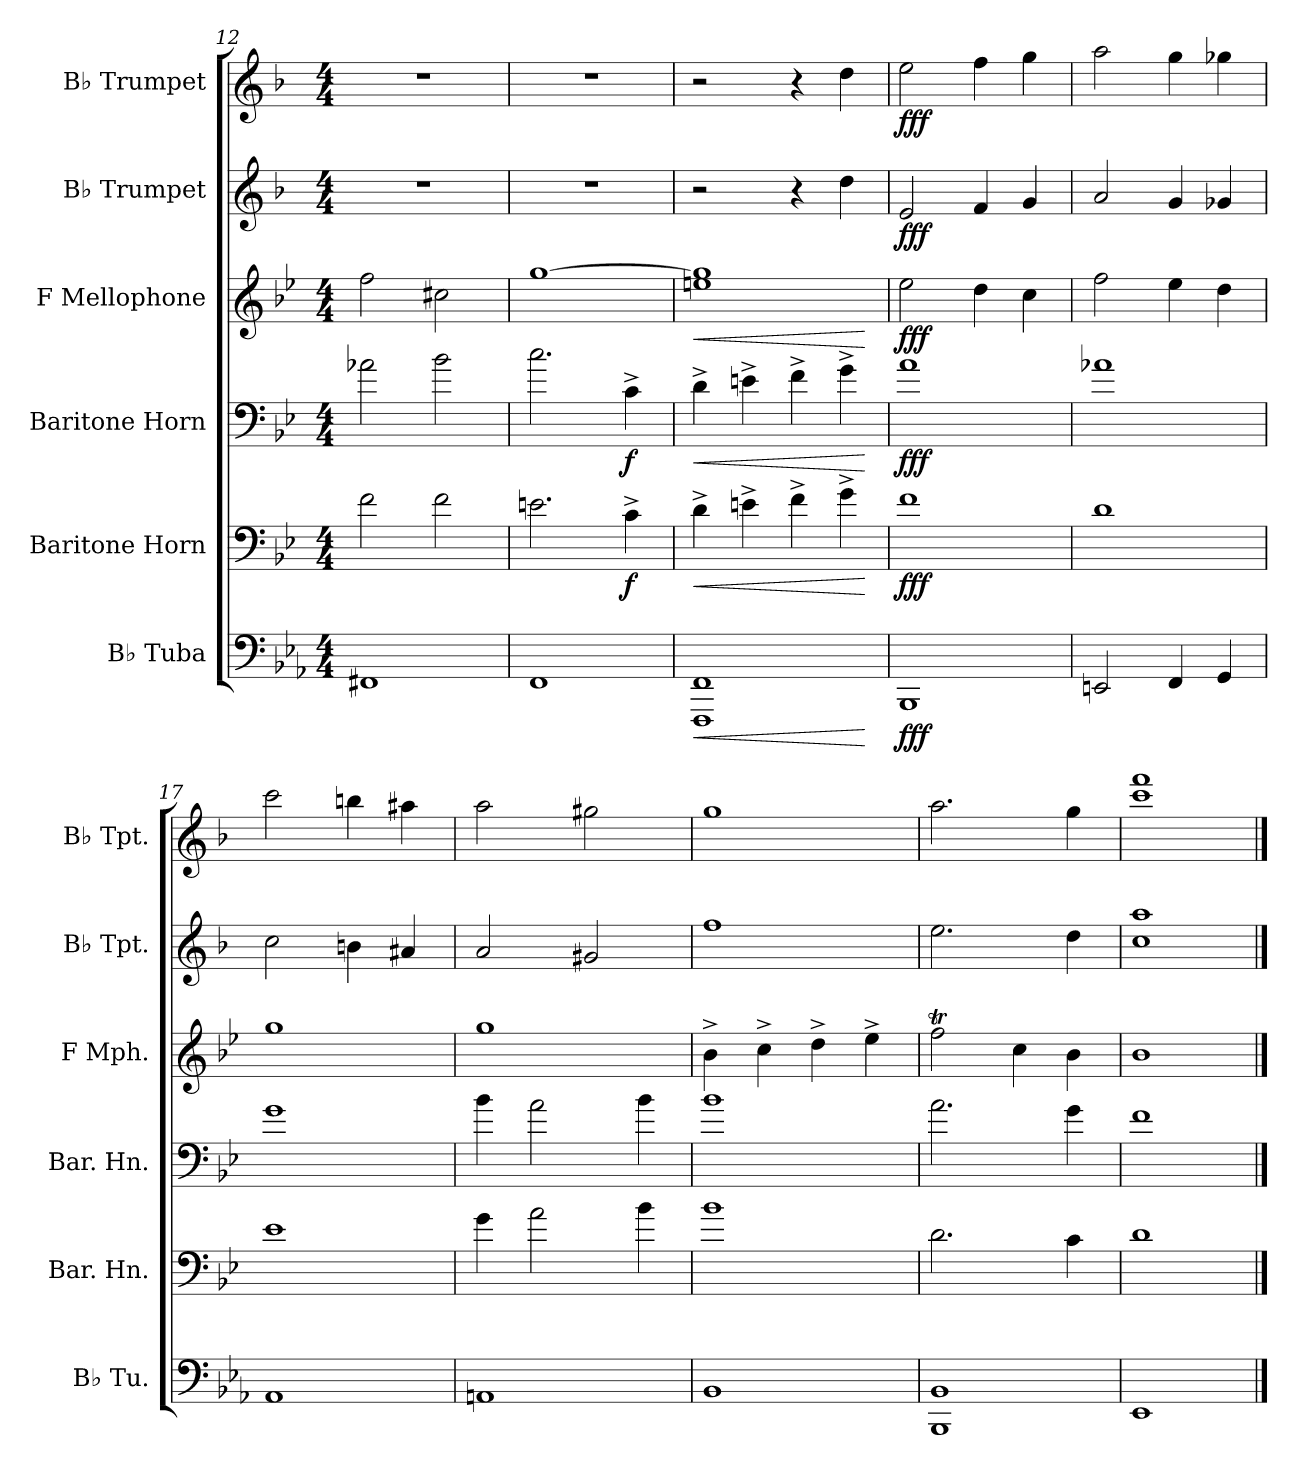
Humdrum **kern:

**kern	**dynam	**kern	**dynam	**kern	**dynam	**kern	**dynam	**kern	**dynam	**kern	**dynam
*part6	*part6	*part5	*part5	*part4	*part4	*part3	*part3	*part2	*part2	*part1	*part1
*staff6	*staff6	*staff5	*staff5	*staff4	*staff4	*staff3	*staff3	*staff2	*staff2	*staff1	*staff1
*I"B♭ Tuba	*	*I"Baritone Horn	*	*I"Baritone Horn	*	*I"F Mellophone	*	*I"B♭ Trumpet	*	*I"B♭ Trumpet	*
*I'B♭ Tu.	*	*I'Bar. Hn.	*	*I'Bar. Hn.	*	*I'F Mph.	*	*I'B♭ Tpt.	*	*I'B♭ Tpt.	*
*clefF4	*	*clefF4	*	*clefF4	*	*clefG2	*	*clefG2	*	*clefG2	*
*	*	*ITrd4c7	*	*ITrd4c7	*	*ITrd4c7	*	*ITrd1c2	*	*ITrd1c2	*
*k[b-e-a-]	*	*k[b-e-a-]	*	*k[b-e-a-]	*	*k[b-e-a-]	*	*k[b-e-a-]	*	*k[b-e-a-]	*
*E-:	*	*E-:	*	*E-:	*	*E-:	*	*E-:	*	*E-:	*
*M4/4	*	*M4/4	*	*M4/4	*	*M4/4	*	*M4/4	*	*M4/4	*
=12	=12	=12	=12	=12	=12	=12	=12	=12	=12	=12	=12
1FF#X	.	2B-\	.	2d-X\	.	2b-\	.	1r	.	1r	.
.	.	2B-\	.	2e-\	.	2f#X\	.	.	.	.	.
=13	=13	=13	=13	=13	=13	=13	=13	=13	=13	=13	=13
1FF	.	2.An\	.	2.f\	.	[1cc	.	1r	.	1r	.
!	!	!	!LO:DY:b	!	!LO:DY:b	!	!	!	!	!	!
.	.	4F^\	f	4F^\	f	.	.	.	.	.	.
=14	=14	=14	=14	=14	=14	=14	=14	=14	=14	=14	=14
!	!LO:HP:b	!	!LO:HP:b	!	!LO:HP:b	!	!LO:HP:b	!	!	!	!
1FFF 1FF	<	4G^\	<	4G^\	<	1an 1cc]	<	2r	.	2r	.
.	.	4An^\	.	4An^\	.	.	.	.	.	.	.
.	.	4B-^\	.	4B-^\	.	.	.	4r	.	4r	.
.	.	4c^\	.	4c^\	.	.	.	4cc\	.	4cc\	.
.	[	.	[	.	[	.	[	.	.	.	.
=15	=15	=15	=15	=15	=15	=15	=15	=15	=15	=15	=15
!	!LO:DY:b	!	!LO:DY:b	!	!LO:DY:b	!	!LO:DY:b	!	!LO:DY:b	!	!LO:DY:b
1BBB-	fff	1B-	fff	1d	fff	2a-\	fff	2d/	fff	2dd\	fff
.	.	.	.	.	.	4g\	.	4e-/	.	4ee-\	.
.	.	.	.	.	.	4f\	.	4f/	.	4ff\	.
=16	=16	=16	=16	=16	=16	=16	=16	=16	=16	=16	=16
2EEn/	.	1G	.	1d-X	.	2b-\	.	2g/	.	2gg\	.
4FF/	.	.	.	.	.	4a-\	.	4f/	.	4ff\	.
4GG/	.	.	.	.	.	4g\	.	4f-X/	.	4ff-X\	.
=17	=17	=17	=17	=17	=17	=17	=17	=17	=17	=17	=17
1AA-	.	1A-	.	1c	.	1cc	.	2b-\	.	2bb-\	.
.	.	.	.	.	.	.	.	4an\	.	4aan\	.
.	.	.	.	.	.	.	.	4g#X/	.	4gg#X\	.
!!LO:LB:g=z
=18	=18	=18	=18	=18	=18	=18	=18	=18	=18	=18	=18
1AAn	.	4c\	.	4e-\	.	1cc	.	2g/	.	2gg\	.
.	.	2d\	.	2d\	.	.	.	.	.	.	.
.	.	.	.	.	.	.	.	2f#X/	.	2ff#X\	.
.	.	4e-\	.	4e-\	.	.	.	.	.	.	.
=19	=19	=19	=19	=19	=19	=19	=19	=19	=19	=19	=19
1BB-	.	1e-	.	1e-	.	4e-^\	.	1ee-	.	1ff	.
.	.	.	.	.	.	4f^\	.	.	.	.	.
.	.	.	.	.	.	4g^\	.	.	.	.	.
.	.	.	.	.	.	4a-^\	.	.	.	.	.
=20	=20	=20	=20	=20	=20	=20	=20	=20	=20	=20	=20
1BBB- 1BB-	.	2.G\	.	2.d\	.	2b-T\	.	2.dd\	.	2.gg\	.
.	.	.	.	.	.	4f\	.	.	.	.	.
.	.	4F\	.	4c\	.	4e-TTT\	.	4cc\	.	4ff\	.
=21	=21	=21	=21	=21	=21	=21	=21	=21	=21	=21	=21
1EE-	.	1G	.	1B-	.	1e-	.	1b- 1gg	.	1bb- 1eee-	.
==	==	==	==	==	==	==	==	==	==	==	==
*-	*-	*-	*-	*-	*-	*-	*-	*-	*-	*-	*-
